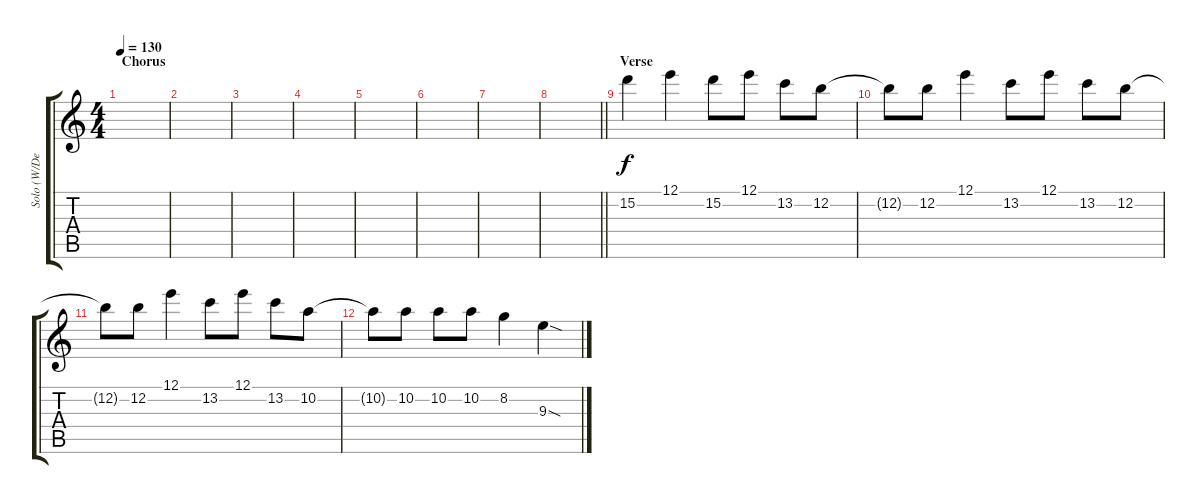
\track ("Solo (W/Delay)" "Solo (W/De") {instrument distortionguitar}
\staff {score tabs}
\tuning (E4 B3 G3 D3 A2 E2) {hide}
\ts (4 4)
\section ("" "Chorus")
\tempo 130
\clef g2
\ks c
|
|
|
|
|
|
|
\barLineRight lightlight
|
\section ("" "Verse")
15.2.4 12.1.4 15.2.8 12.1.8 13.2.8 12.2.8 |
12.2{t}.8 12.2.8 12.1.4 13.2.8 12.1.8 13.2.8 12.2.8 |
12.2{t}.8 12.2.8 12.1.4 13.2.8 12.1.8 13.2.8 10.2.8 |
10.2{t}.8 10.2.8 10.2.8 10.2.8 8.2.4 9.3{sod}.4
